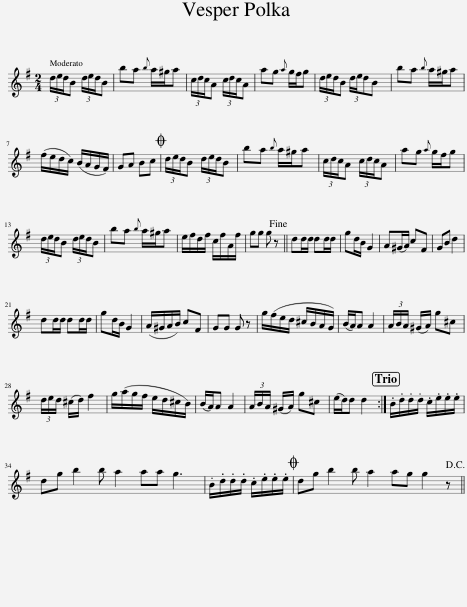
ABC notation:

X:1
L:1/8
M:2/4
I:linebreak $
K:G
V:1 treble
V:1
 (3d/e/d/B (3d/e/d/B | ba{b} a/^g/a | (3c/d/c/A (3c/d/c/A | ag{a} g/f/g | (3d/e/d/B (3d/e/dB x/24 | %5
 ba{b} a/^g/a |$ (f/e/d/c/) (B/A/G/F/) | GA Bc |O (3d/e/d/B (3d/e/d/B | ba{b} a/^g/a | %10
 (3c/d/c/A (3c/d/c/A | ag{a} g/f/g |$ (3d/e/d/B (3d/e/d/B | ba{b} a/^g/a | e/f/d/f/ c/f/A/f/ | %15
 gg g z!fine! || dd/d/ dd/d/ | gd/B/ G2 | A(^G/A/) cF | GB d2 |$ %20
 dd/d/ dd/d/ | gd/B/ G2 | (A/^G/A/B/) cF | GG G z | g/(f/e/d/ ^c/B/A/G/) | %25
 (B/A/)A A2 | (3A/B/A/ (^G/A/) g^c |$ (3d/e/d/ (^c/d/) f2 | g/(a/g/f/ e/d/^c/B/) | (B/A/)A A2 | %30
 (3A/B/A/ (^G/A/) g^c | (e/d/)d d2 :| .B/.d/.d/.d/ .c/.e/.e/.e/ |$ dg b2 b a2 aa g3 | .B/.d/.d/.d/ .c/.e/.e/.e/ | %35
O dg b2 b a2 ag g2 z!D.C.! || %36
